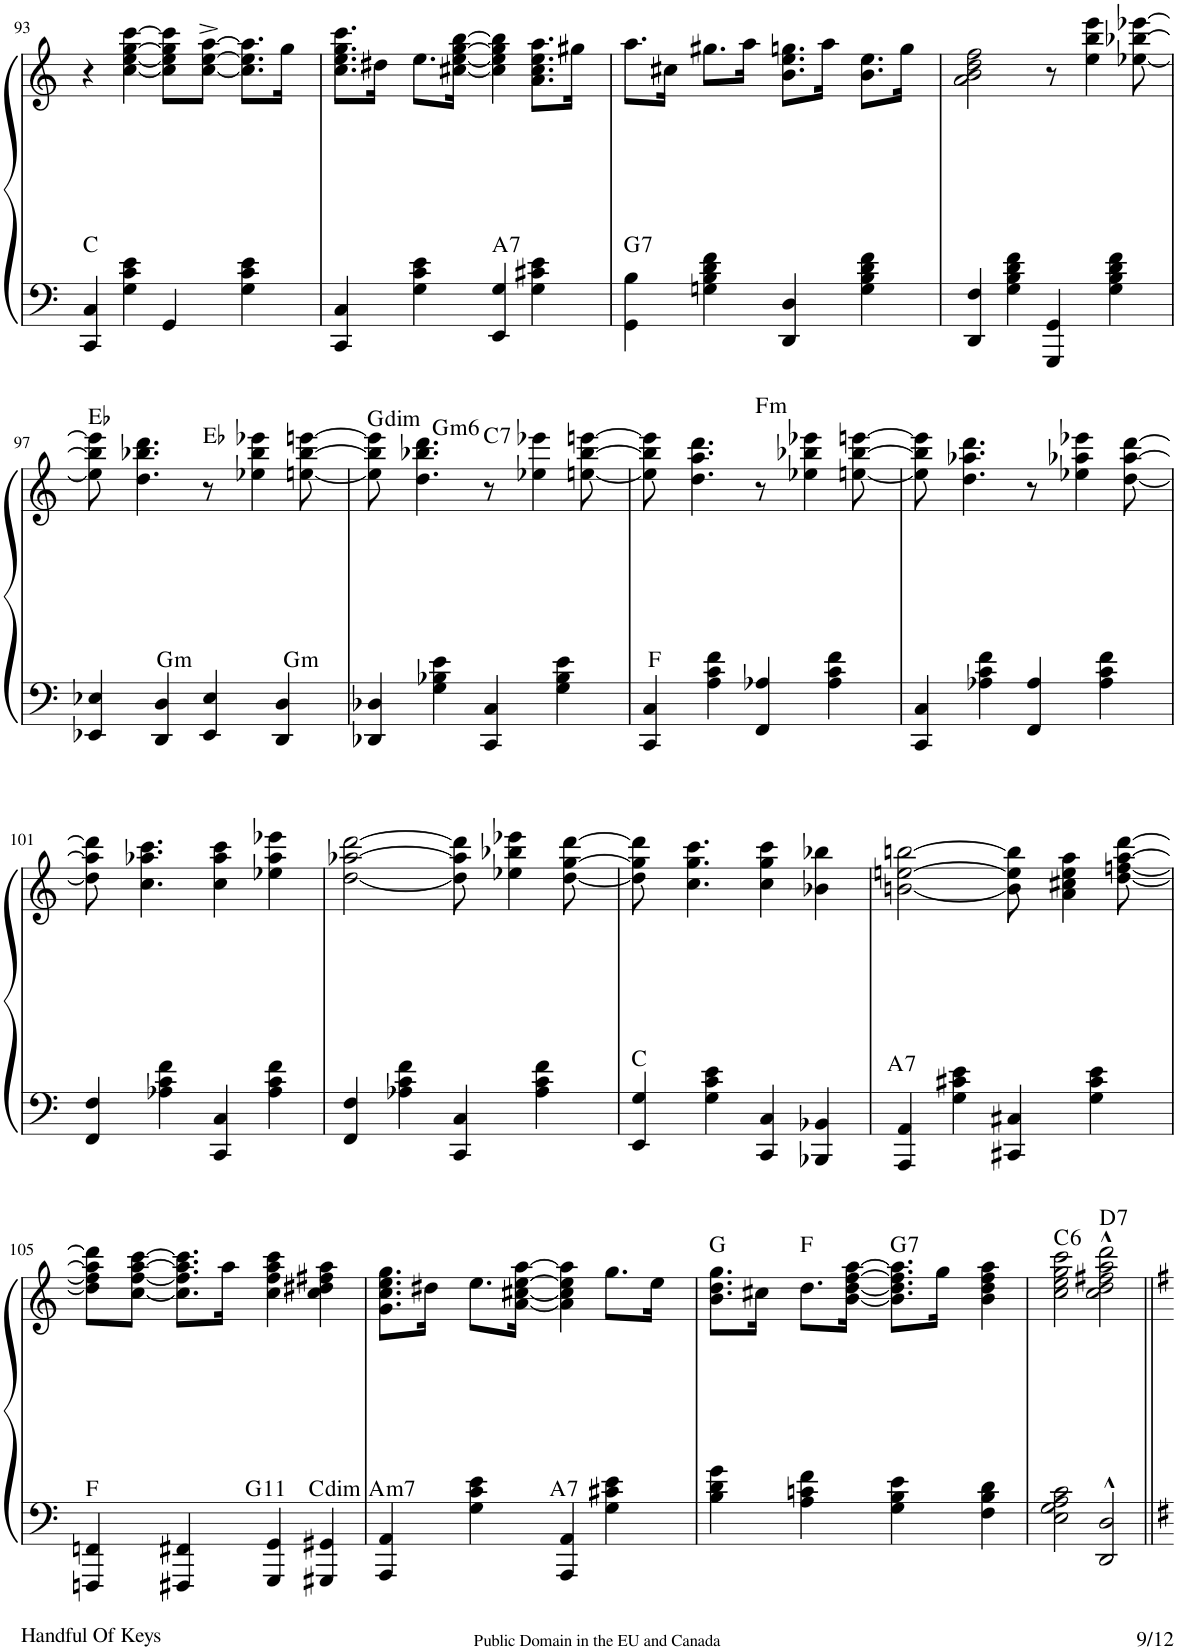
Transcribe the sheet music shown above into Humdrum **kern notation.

**kern	**kern	**harte
*part1	*part1	*part1
*staff2	*staff1	*
*I"Piano	*	*
*I'Pno.	*	*
!!LO:PB:g=z
*clefF4	*clefG2	*
*k[]	*k[]	*
*C:	*C:	*
*M2/2	*M2/2	*
*met(c|)	*met(c|)	*
=93	=93	=93
4CC/ 4C/	4r	C:maj
4G\ 4c\ 4e\	[4cc\ [4ee\ [4gg\ [4ccc\	.
4GG/	8cc\] 8ee\] 8gg\] 8ccc\]L	.
.	[8cc\^> [8ee\^> [8aa\^>J	.
4G\ 4c\ 4e\	8.cc\] 8.ee\] 8.aa\]L	.
.	16gg\Jk	.
=94	=94	=94
4CC/ 4C/	8.cc\ 8.ee\ 8.gg\ 8.ccc\L	.
.	16dd#X\Jk	.
4G\ 4c\ 4e\	8.ee\L	.
.	[16cc#X\ [16ee\ [16gg\ [16bb\Jk	.
!	!	!LO:H:kt=7
4EE/ 4G/	4cc#\] 4ee\] 4gg\] 4bb\]	A:7
4G\ 4c#X\ 4e\	8.a\ 8.cc#\ 8.ee\ 8.aa\L	.
.	16gg#X\Jk	.
=95	=95	=95
!	!	!LO:H:kt=7
4GG\ 4B\	8.aa\L	G:7
.	16cc#X\Jk	.
4Gn\ 4B\ 4d\ 4f\	8.gg#X\L	.
.	16aa\Jk	.
4DD/ 4D/	8.b\ 8.ee\ 8.ggn\L	.
.	16aa\Jk	.
4G\ 4B\ 4d\ 4f\	8.b\ 8.ee\L	.
.	16gg\Jk	.
=96	=96	=96
4DD/ 4F/	2a\ 2b\ 2dd\ 2ff\	.
4G\ 4B\ 4d\ 4f\	.	.
4GGG/ 4GG/	8r	.
.	4ee\ 4bb\ 4eee\	.
4G\ 4B\ 4d\ 4f\	.	.
.	[8ee-X\ [8bb-X\ [8eee-X\	.
!!LO:LB:g=z
=97	=97	=97
4EE-X/ 4E-X/	8ee-\] 8bb-\] 8eee-\]	Eb:maj
!	!	!LO:H:kt=m
.	4.dd\ 4.bb-X\ 4.ddd\	G:min
4DD/ 4D/	.	.
4EE-/ 4E-/	8r	Eb:maj
.	4ee-X\ 4bb-\ 4eee-X\	.
4DD/ 4D/	.	.
!	!	!LO:H:kt=m
.	[8een\ [8bb-\ [8eeen\	G:min
=98	=98	=98
!	!	!LO:H:kt=dim
*	*^	*
4DD-X/ 4D-X/	8ee\] 8bb-\] 8eee\]	4ryy	G:dim
.	4.dd\ 4.bb-X\ 4.ddd\	.	.
!	!	!	!LO:H:kt=m6
4G\ 4B-X\ 4e\	.	2.ryy	G:min6
!	!	!	!LO:H:kt=7
4CC/ 4C/	8r	.	C:7
.	4ee-X\ 4eee-X\	.	.
4G\ 4B-\ 4e\	.	.	.
.	[8een\ [8bb-\ [8eeen\	.	.
*	*v	*v	*
=99	=99	=99
4CC/ 4C/	8ee\] 8bb-\] 8eee\]	F:maj
.	4.dd\ 4.aa\ 4.ddd\	.
4A\ 4c\ 4f\	.	.
!	!	!LO:H:kt=m
4FF/ 4A-X/	8r	F:min
.	4ee-X\ 4bb-X\ 4eee-X\	.
4A-\ 4c\ 4f\	.	.
.	[8een\ [8bb-\ [8eeen\	.
=100	=100	=100
4CC/ 4C/	8ee\] 8bb-\] 8eee\]	.
.	4.dd\ 4.aa-X\ 4.ddd\	.
4A-X\ 4c\ 4f\	.	.
4FF/ 4A-/	8r	.
.	4ee-X\ 4aa-X\ 4eee-X\	.
4A-\ 4c\ 4f\	.	.
.	[8dd\ [8aa-\ [8ddd\	.
!!LO:LB:g=z
=101	=101	=101
4FF/ 4F/	8dd\] 8aa-\] 8ddd\]	.
.	4.cc\ 4.aa-X\ 4.ccc\	.
4A-X\ 4c\ 4f\	.	.
4CC/ 4C/	4cc\ 4aa-\ 4ccc\	.
4A-\ 4c\ 4f\	4ee-X\ 4aa-\ 4eee-X\	.
=102	=102	=102
4FF/ 4F/	[2dd\ [2aa-X\ [2ddd\	.
4A-X\ 4c\ 4f\	.	.
4CC/ 4C/	8dd\] 8aa-\] 8ddd\]	.
.	4ee-X\ 4bb-X\ 4eee-X\	.
4A-\ 4c\ 4f\	.	.
.	[8dd\ [8gg\ [8ddd\	.
=103	=103	=103
4EE/ 4G/	8dd\] 8gg\] 8ddd\]	C:maj
.	4.cc\ 4.gg\ 4.ccc\	.
4G\ 4c\ 4e\	.	.
4CC/ 4C/	4cc\ 4gg\ 4ccc\	.
4BBB-X/ 4BB-X/	4b-X\ 4bb-X\	.
=104	=104	=104
!	!	!LO:H:kt=7
4AAA/ 4AA/	[2bn\ [2een\ [2bbn\	A:7
4G\ 4c#X\ 4e\	.	.
4CC#X/ 4C#X/	8b\] 8ee\] 8bb\]	.
.	4a\ 4cc#X\ 4ee\ 4aa\	.
4G\ 4c#\ 4e\	.	.
.	[8dd\ [8ffn\ [8aa\ [8ddd\	.
!!LO:LB:g=z
=105	=105	=105
4FFFn/ 4FFn/	8dd\] 8ff\] 8aa\] 8ddd\]L	F:maj
.	[8cc\ [8ff\ [8aa\ [8ccc\J	.
4FFF#X/ 4FF#X/	8.cc\] 8.ff\] 8.aa\] 8.ccc\]L	.
.	16aa\Jk	.
!	!	!LO:H:kt=11
4GGG/ 4GG/	4cc\ 4ff\ 4aa\ 4ccc\	G:9(11)
!	!	!LO:H:kt=dim
4GGG#X/ 4GG#X/	4cc\ 4dd#X\ 4ff#X\ 4aa\	C:dim
=106	=106	=106
!	!	!LO:H:kt=m7
4AAA/ 4AA/	8.g\ 8.cc\ 8.ee\ 8.gg\L	A:min7
.	16dd#X\Jk	.
4G\ 4c\ 4e\	8.ee\L	.
.	[16a\ [16cc#X\ [16ee\ [16aa\Jk	.
!	!	!LO:H:kt=7
4AAA/ 4AA/	4a\] 4cc#\] 4ee\] 4aa\]	A:7
4G\ 4c#X\ 4e\	8.gg\L	.
.	16ee\Jk	.
=107	=107	=107
4B\ 4d\ 4g\	8.b\ 8.dd\ 8.gg\L	G:maj
.	16cc#X\Jk	.
4A\ 4cn\ 4f\	8.dd\L	F:maj
.	[16b\ [16dd\ [16ff\ [16aa\Jk	.
!	!	!LO:H:kt=7
4G\ 4B\ 4e\	8.b\] 8.dd\] 8.ff\] 8.aa\]L	G:7
.	16gg\Jk	.
4F\ 4B\ 4d\	4b\ 4dd\ 4ff\ 4aa\	.
=108	=108	=108
!	!	!LO:H:kt=6
2E\ 2G\ 2A\ 2c\	2cc\ 2ee\ 2gg\ 2ccc\	C:maj6
!	!	!LO:H:kt=7
2DD/^^ 2D/^^	2cc\^^ 2dd\^^ 2ff#X\^^ 2aa\^^ 2ddd\^^	D:7
=||	=||	=||
*-	*-	*-
